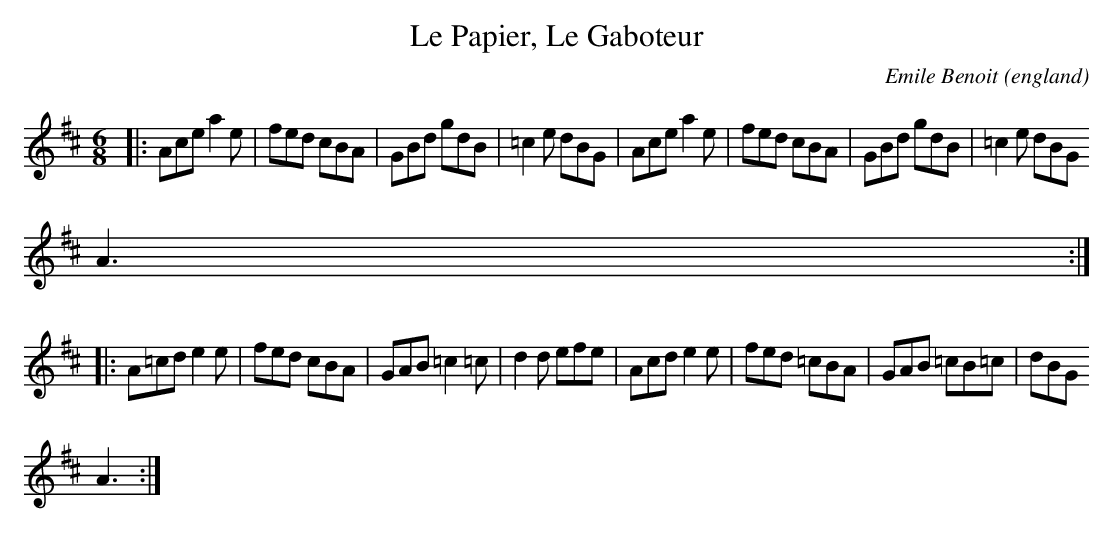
X:1
T:Le Papier, Le Gaboteur
O:england
C:Emile Benoit
M:6/8
L:1/8
K:D
|:Ace a2 e|fed cBA|GBd gdB|=c2 e dBG|Ace a2 e|fed cBA|GBd gdB|=c2 e dBG
A3:|
|:A=cd e2 e|fed cBA|GAB =c2 =c|d2 d efe|Acd e2 e|fed =cBA|GAB =cB=c|dBG
A3:|
